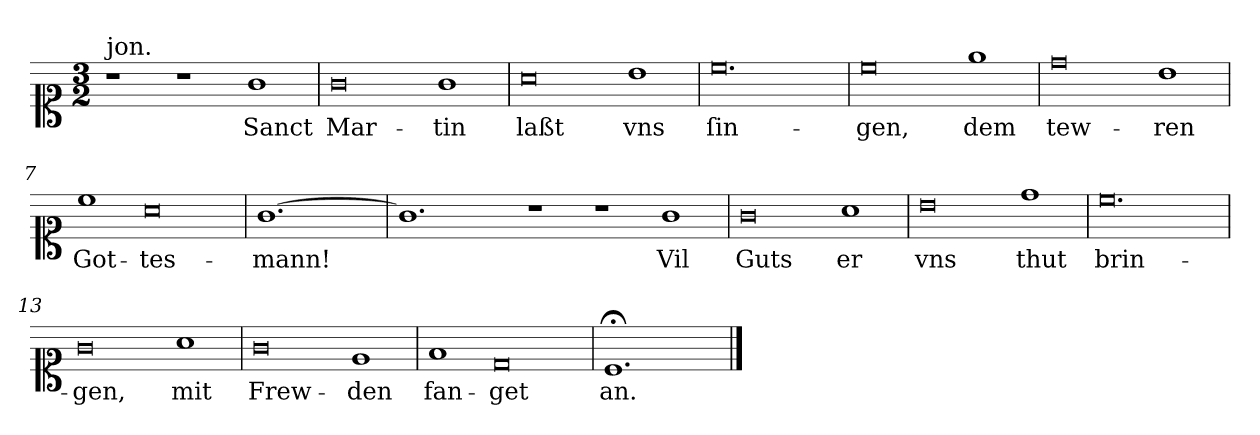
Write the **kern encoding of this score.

**kern	**text
*part1	*part1
*staff1	*staff1
*clefC1	*
*k[]	*
*C:ion	*
*M3/2	*
=1	=1
!LO:TX:a:t=jon.	!
!LO:N:vis=1	!
2r	.
!LO:N:vis=1	!
2r	.
!LO:N:vis=1	!
2g	Sanct
=2	=2
!LO:N:vis=0	!
1g	Mar-
!LO:N:vis=1	!
2g	-tin
=3	=3
!LO:N:vis=0	!
1a	laßt
!LO:N:vis=1	!
2b	vns
=4	=4
!LO:N:vis=0.	!
1.cc	ſin-
=5	=5
!LO:N:vis=0	!
1cc	-gen,
!LO:N:vis=1	!
2ee	dem
=6	=6
!LO:N:vis=0	!
1dd	tew-
!LO:N:vis=1	!
2b	-ren
=7	=7
!LO:N:vis=1	!
2cc	Got-
!LO:N:vis=0	!
1a	-tes-
=8	=8
[1.g	-mann!
=9	=9
1.g]	.
!LO:N:vis=1	!
2r	.
!LO:N:vis=1	!
2r	.
!LO:N:vis=1	!
2g	Vil
=10	=10
!LO:N:vis=0	!
1g	Guts
!LO:N:vis=1	!
2a	er
=11	=11
!LO:N:vis=0	!
1b	vns
!LO:N:vis=1	!
2dd	thut
=12	=12
!LO:N:vis=0.	!
1.cc	brin-
=13	=13
!LO:N:vis=0	!
1g	-gen,
!LO:N:vis=1	!
2a	mit
=14	=14
!LO:N:vis=0	!
1g	Frew-
!LO:N:vis=1	!
2e	-den
=15	=15
!LO:N:vis=1	!
2f	fan-
!LO:N:vis=0	!
1d	-get
=16	=16
1.c;</	an.
==	==
*-	*-
